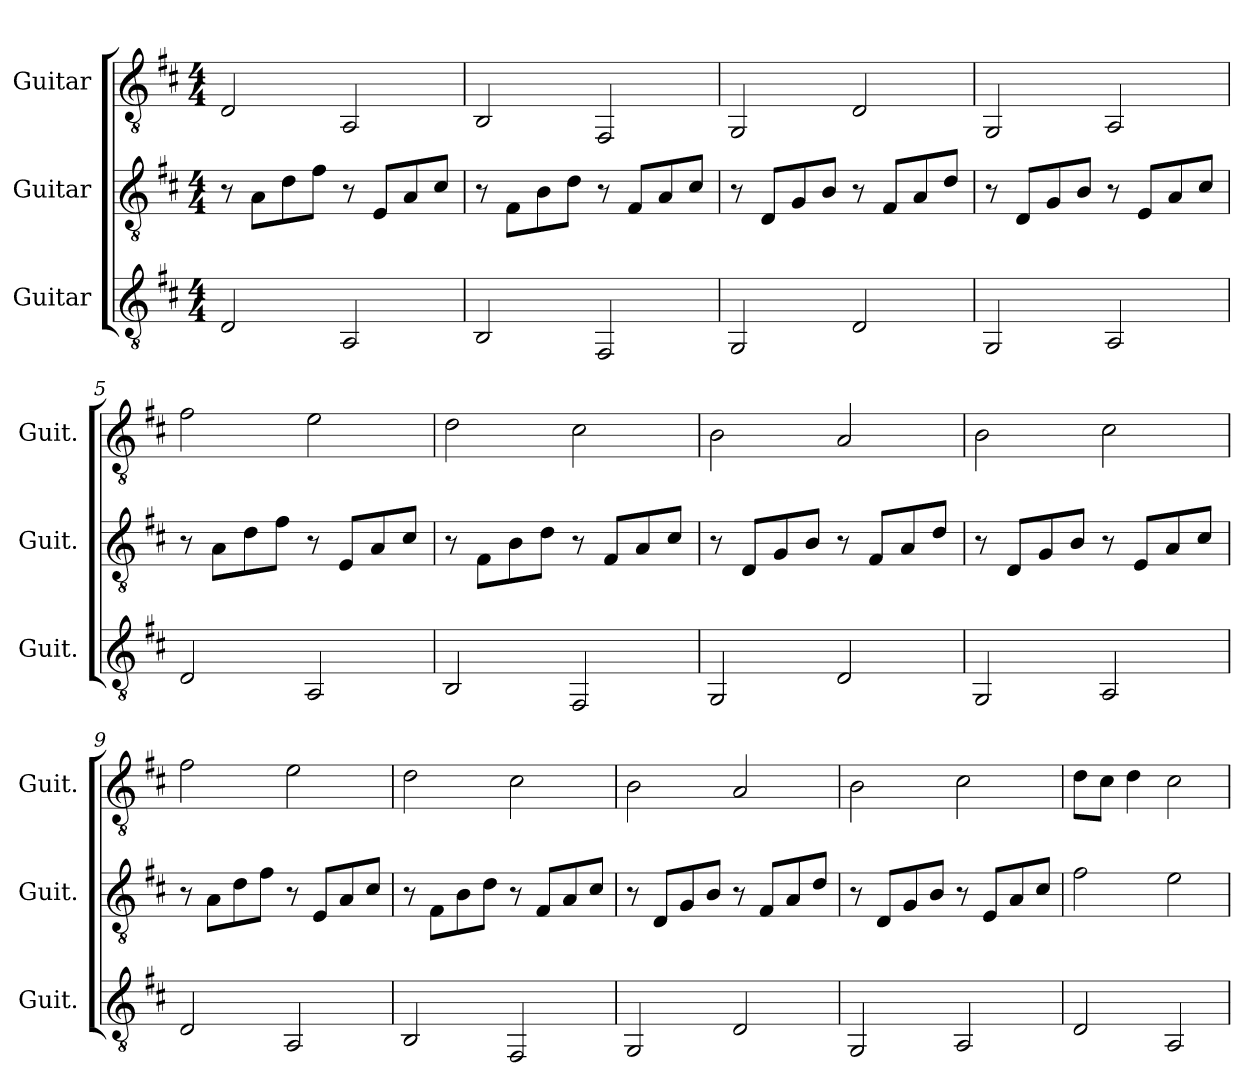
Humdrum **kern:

**kern	**kern	**kern
*part3	*part2	*part1
*staff3	*staff2	*staff1
*I"Guitar	*I"Guitar	*I"Guitar
*I'Guit.	*I'Guit.	*I'Guit.
*clefGv2	*clefGv2	*clefGv2
*k[f#c#]	*k[f#c#]	*k[f#c#]
*D:	*D:	*D:
*M4/4	*M4/4	*M4/4
=1	=1	=1
2D/	8r	2D/
.	8A\L	.
.	8d\	.
.	8f#\J	.
2AA/	8r	2AA/
.	8E/L	.
.	8A/	.
.	8c#/J	.
=2	=2	=2
2BB/	8r	2BB/
.	8F#\L	.
.	8B\	.
.	8d\J	.
2FF#/	8r	2FF#/
.	8F#/L	.
.	8A/	.
.	8c#/J	.
=3	=3	=3
2GG/	8r	2GG/
.	8D/L	.
.	8G/	.
.	8B/J	.
2D/	8r	2D/
.	8F#/L	.
.	8A/	.
.	8d/J	.
=4	=4	=4
2GG/	8r	2GG/
.	8D/L	.
.	8G/	.
.	8B/J	.
2AA/	8r	2AA/
.	8E/L	.
.	8A/	.
.	8c#/J	.
!!LO:LB:g=z
=5	=5	=5
2D/	8r	2f#\
.	8A\L	.
.	8d\	.
.	8f#\J	.
2AA/	8r	2e\
.	8E/L	.
.	8A/	.
.	8c#/J	.
=6	=6	=6
2BB/	8r	2d\
.	8F#\L	.
.	8B\	.
.	8d\J	.
2FF#/	8r	2c#\
.	8F#/L	.
.	8A/	.
.	8c#/J	.
=7	=7	=7
2GG/	8r	2B\
.	8D/L	.
.	8G/	.
.	8B/J	.
2D/	8r	2A/
.	8F#/L	.
.	8A/	.
.	8d/J	.
=8	=8	=8
2GG/	8r	2B\
.	8D/L	.
.	8G/	.
.	8B/J	.
2AA/	8r	2c#\
.	8E/L	.
.	8A/	.
.	8c#/J	.
=9	=9	=9
2D/	8r	2f#\
.	8A\L	.
.	8d\	.
.	8f#\J	.
2AA/	8r	2e\
.	8E/L	.
.	8A/	.
.	8c#/J	.
!!LO:LB:g=z
=10	=10	=10
2BB/	8r	2d\
.	8F#\L	.
.	8B\	.
.	8d\J	.
2FF#/	8r	2c#\
.	8F#/L	.
.	8A/	.
.	8c#/J	.
=11	=11	=11
2GG/	8r	2B\
.	8D/L	.
.	8G/	.
.	8B/J	.
2D/	8r	2A/
.	8F#/L	.
.	8A/	.
.	8d/J	.
=12	=12	=12
2GG/	8r	2B\
.	8D/L	.
.	8G/	.
.	8B/J	.
2AA/	8r	2c#\
.	8E/L	.
.	8A/	.
.	8c#/J	.
=13	=13	=13
2D/	2f#\	8d\L
.	.	8c#\J
.	.	4d\
2AA/	2e\	2c#\
=	=	=
*-	*-	*-
